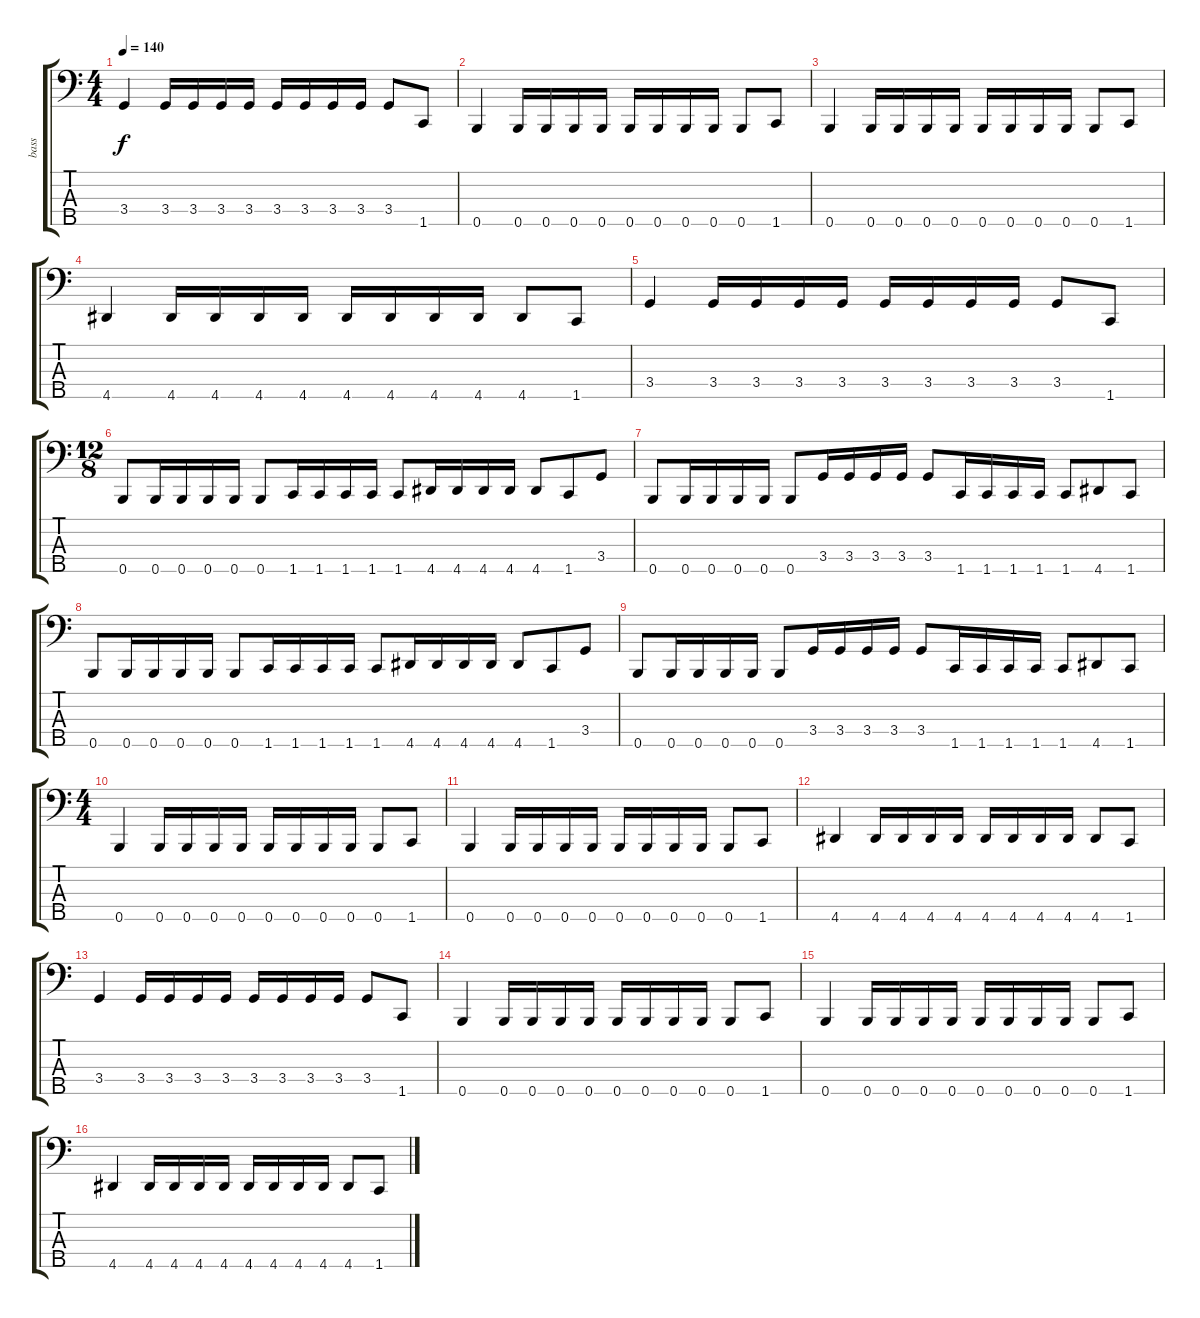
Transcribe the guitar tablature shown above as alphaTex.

\track ("bass                " "bass      ") {instrument electricbasspick}
\staff {score tabs}
\tuning (G2 D2 A1 E1 B0) {hide}
\ts (4 4)
\tempo 140
\clef f4
\ks c
3.4.4{dy f} 3.4.16 3.4.16 3.4.16 3.4.16 3.4.16 3.4.16 3.4.16 3.4.16 3.4.8 1.5.8 |
0.5.4 0.5.16 0.5.16 0.5.16 0.5.16 0.5.16 0.5.16 0.5.16 0.5.16 0.5.8 1.5.8 |
0.5.4 0.5.16 0.5.16 0.5.16 0.5.16 0.5.16 0.5.16 0.5.16 0.5.16 0.5.8 1.5.8 |
4.5.4 4.5.16 4.5.16 4.5.16 4.5.16 4.5.16 4.5.16 4.5.16 4.5.16 4.5.8 1.5.8 |
3.4.4 3.4.16 3.4.16 3.4.16 3.4.16 3.4.16 3.4.16 3.4.16 3.4.16 3.4.8 1.5.8 |
\ts (12 8)
0.5.8 0.5.16 0.5.16 0.5.16 0.5.16 0.5.8 1.5.16 1.5.16 1.5.16 1.5.16 1.5.8 4.5.16 4.5.16 4.5.16 4.5.16 4.5.8 1.5.8 3.4.8 |
0.5.8 0.5.16 0.5.16 0.5.16 0.5.16 0.5.8 3.4.16 3.4.16 3.4.16 3.4.16 3.4.8 1.5.16 1.5.16 1.5.16 1.5.16 1.5.8 4.5.8 1.5.8 |
0.5.8 0.5.16 0.5.16 0.5.16 0.5.16 0.5.8 1.5.16 1.5.16 1.5.16 1.5.16 1.5.8 4.5.16 4.5.16 4.5.16 4.5.16 4.5.8 1.5.8 3.4.8 |
0.5.8 0.5.16 0.5.16 0.5.16 0.5.16 0.5.8 3.4.16 3.4.16 3.4.16 3.4.16 3.4.8 1.5.16 1.5.16 1.5.16 1.5.16 1.5.8 4.5.8 1.5.8 |
\ts (4 4)
0.5.4 0.5.16 0.5.16 0.5.16 0.5.16 0.5.16 0.5.16 0.5.16 0.5.16 0.5.8 1.5.8 |
0.5.4 0.5.16 0.5.16 0.5.16 0.5.16 0.5.16 0.5.16 0.5.16 0.5.16 0.5.8 1.5.8 |
4.5.4 4.5.16 4.5.16 4.5.16 4.5.16 4.5.16 4.5.16 4.5.16 4.5.16 4.5.8 1.5.8 |
3.4.4 3.4.16 3.4.16 3.4.16 3.4.16 3.4.16 3.4.16 3.4.16 3.4.16 3.4.8 1.5.8 |
0.5.4 0.5.16 0.5.16 0.5.16 0.5.16 0.5.16 0.5.16 0.5.16 0.5.16 0.5.8 1.5.8 |
0.5.4 0.5.16 0.5.16 0.5.16 0.5.16 0.5.16 0.5.16 0.5.16 0.5.16 0.5.8 1.5.8 |
4.5.4 4.5.16 4.5.16 4.5.16 4.5.16 4.5.16 4.5.16 4.5.16 4.5.16 4.5.8 1.5.8
